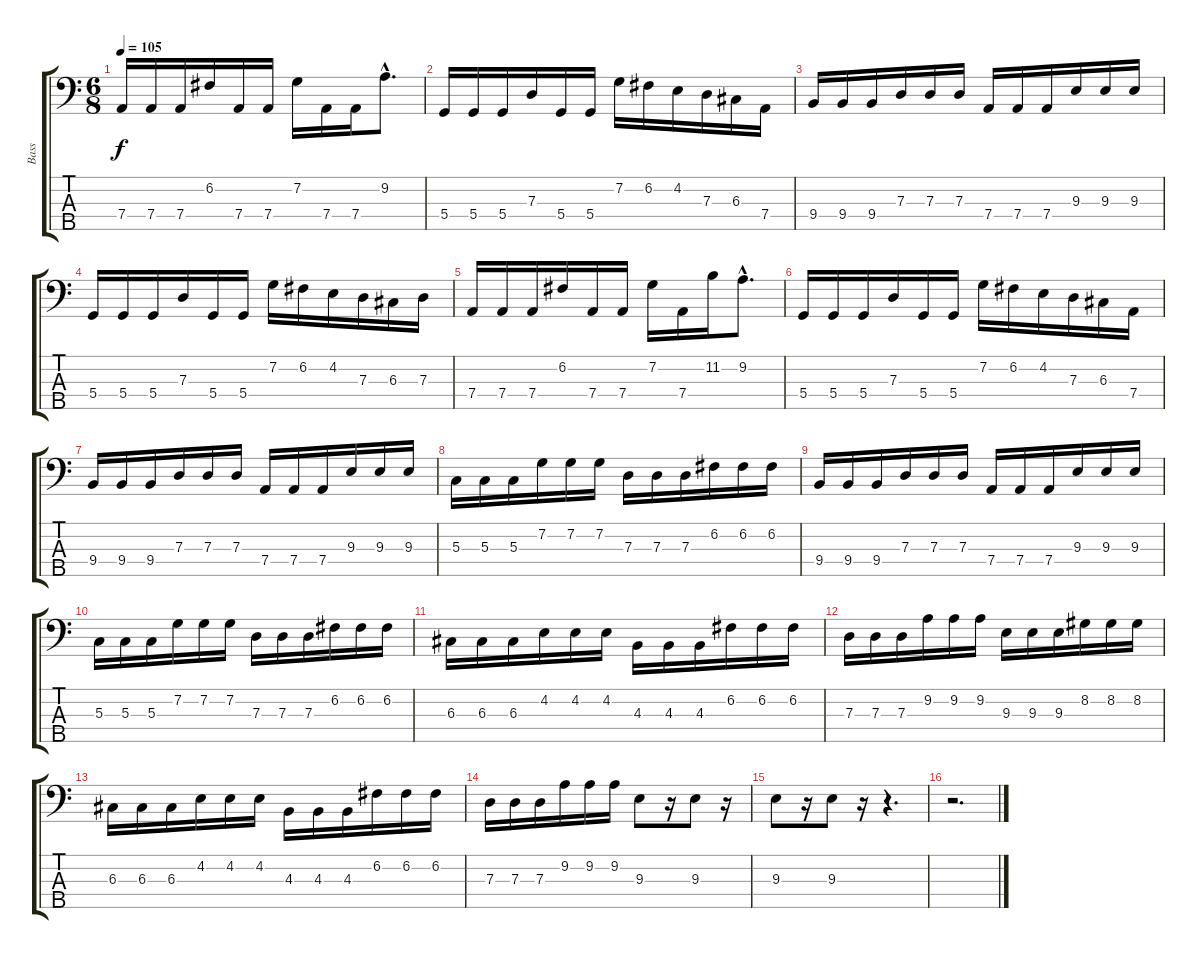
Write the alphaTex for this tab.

\track ("Bass" "Bass") {instrument electricbassfinger}
\staff {score tabs}
\tuning (F2 C2 G1 D1 A0) {hide}
\ts (6 8)
\tempo 105
\clef f4
\ks c
7.4.16{dy f} 7.4.16 7.4.16 6.2.16 7.4.16 7.4.16 7.2.16 7.4.16 7.4.16 9.2{hac}.8{d} |
5.4.16 5.4.16 5.4.16 7.3.16 5.4.16 5.4.16 7.2.16 6.2.16 4.2.16 7.3.16 6.3.16 7.4.16 |
9.4.16 9.4.16 9.4.16 7.3.16 7.3.16 7.3.16 7.4.16 7.4.16 7.4.16 9.3.16 9.3.16 9.3.16 |
5.4.16 5.4.16 5.4.16 7.3.16 5.4.16 5.4.16 7.2.16 6.2.16 4.2.16 7.3.16 6.3.16 7.3.16 |
7.4.16 7.4.16 7.4.16 6.2.16 7.4.16 7.4.16 7.2.16 7.4.16 11.2.16 9.2{hac}.8{d} |
5.4.16 5.4.16 5.4.16 7.3.16 5.4.16 5.4.16 7.2.16 6.2.16 4.2.16 7.3.16 6.3.16 7.4.16 |
9.4.16 9.4.16 9.4.16 7.3.16 7.3.16 7.3.16 7.4.16 7.4.16 7.4.16 9.3.16 9.3.16 9.3.16 |
5.3.16 5.3.16 5.3.16 7.2.16 7.2.16 7.2.16 7.3.16 7.3.16 7.3.16 6.2.16 6.2.16 6.2.16 |
9.4.16 9.4.16 9.4.16 7.3.16 7.3.16 7.3.16 7.4.16 7.4.16 7.4.16 9.3.16 9.3.16 9.3.16 |
5.3.16 5.3.16 5.3.16 7.2.16 7.2.16 7.2.16 7.3.16 7.3.16 7.3.16 6.2.16 6.2.16 6.2.16 |
6.3.16 6.3.16 6.3.16 4.2.16 4.2.16 4.2.16 4.3.16 4.3.16 4.3.16 6.2.16 6.2.16 6.2.16 |
7.3.16 7.3.16 7.3.16 9.2.16 9.2.16 9.2.16 9.3.16 9.3.16 9.3.16 8.2.16 8.2.16 8.2.16 |
6.3.16 6.3.16 6.3.16 4.2.16 4.2.16 4.2.16 4.3.16 4.3.16 4.3.16 6.2.16 6.2.16 6.2.16 |
7.3.16 7.3.16 7.3.16 9.2.16 9.2.16 9.2.16 9.3.8 r.16 9.3.8 r.16 |
9.3.8 r.16 9.3.8 r.16 r.4{d} |
r.2{d}
